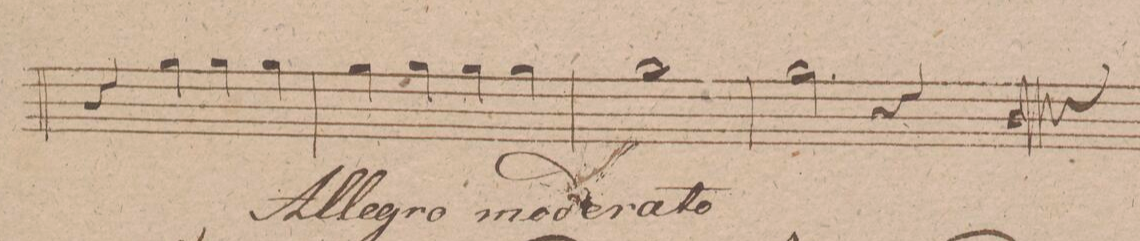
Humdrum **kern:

**kern	**dynam
*I"Oboe 1mo	*
*clefG2	*
*k[f#c#g#d#]	*
*met(c)	*
*M4/4	*
4r	.
4gg#\	.
4gg#\	.
4gg#\	.
=308	=308
4gg#\	.
4gg#\	.
4gg#\	.
4gg#\	.
=309	=309
1gg#\	.
=310	=310
2.gg#\	.
4r	.
==	==
*-	*-
